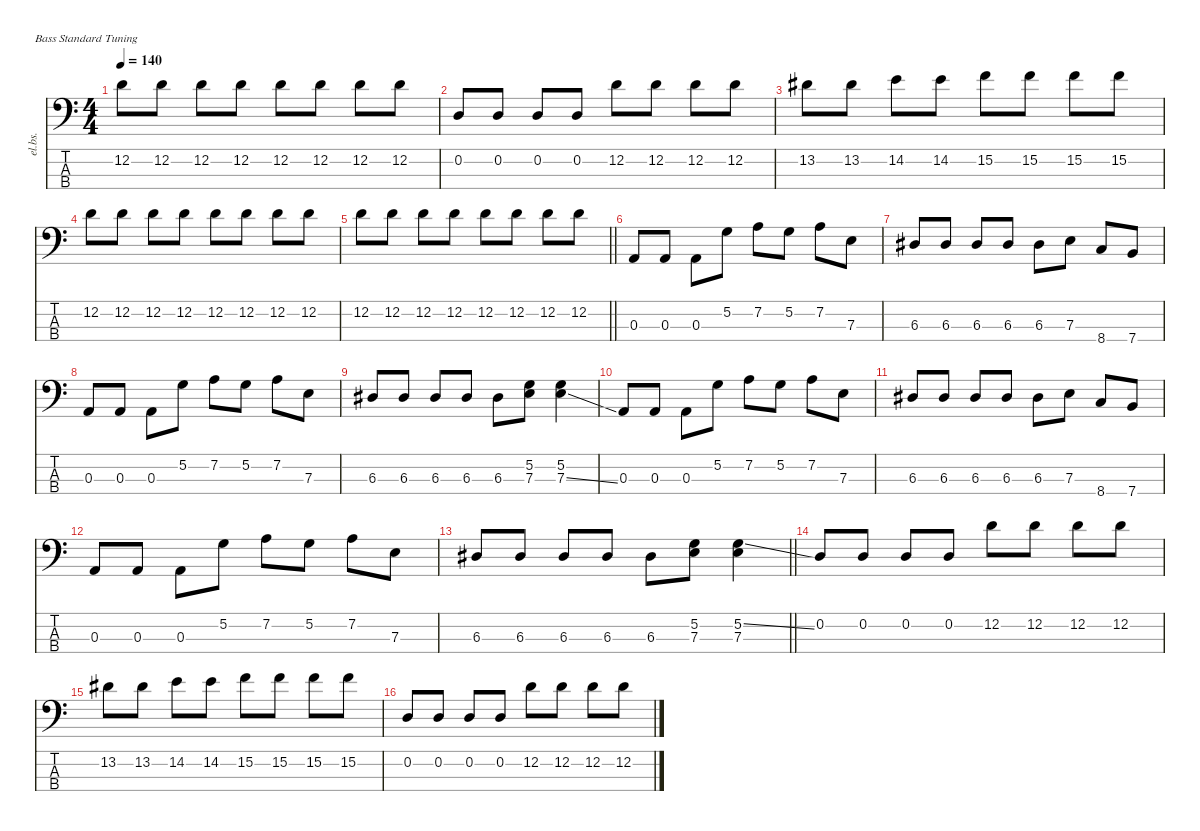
\defaultSystemsLayout 4
\hideDynamics
\bracketExtendMode nobrackets
\otherSystemsTrackNameOrientation horizontal
\track ("Bassgtr." "el.bs.") {defaultSystemsLayout 8 instrument electricbasspick}
\staff {score tabs}
\tuning (G2 D2 A1 E1)
\ts (4 4)
\tempo 140
\clef f4
\ks c
12.2.8{dy f beam Down} 12.2.8{beam Down} 12.2.8{beam Down} 12.2.8{beam Down} 12.2.8{beam Down} 12.2.8{beam Down} 12.2.8{beam Down} 12.2.8{beam Down} |
0.2.8{beam Up} 0.2.8{beam Up} 0.2.8{beam Up} 0.2.8{beam Up} 12.2.8{beam Down} 12.2.8{beam Down} 12.2.8{beam Down} 12.2.8{beam Down} |
13.2{acc #}.8{beam Down} 13.2{acc #}.8{beam Down} 14.2.8{beam Down} 14.2.8{beam Down} 15.2.8{beam Down} 15.2.8{beam Down} 15.2.8{beam Down} 15.2.8{beam Down} |
12.2.8{beam Down} 12.2.8{beam Down} 12.2.8{beam Down} 12.2.8{beam Down} 12.2.8{beam Down} 12.2.8{beam Down} 12.2.8{beam Down} 12.2.8{beam Down} |
\barLineRight lightlight
12.2.8{beam Down} 12.2.8{beam Down} 12.2.8{beam Down} 12.2.8{beam Down} 12.2.8{beam Down} 12.2.8{beam Down} 12.2.8{beam Down} 12.2.8{beam Down} |
0.3.8{beam Up} 0.3.8{beam Up} 0.3.8{beam Down} 5.2.8{beam Down} 7.2.8{beam Down} 5.2.8{beam Down} 7.2.8{beam Down} 7.3.8{beam Down} |
6.3{acc #}.8{beam Up} 6.3{acc #}.8{beam Up} 6.3{acc #}.8{beam Up} 6.3{acc #}.8{beam Up} 6.3{acc #}.8{beam Down} 7.3.8{beam Down} 8.4.8{beam Up} 7.4.8{beam Up} |
0.3.8{beam Up} 0.3.8{beam Up} 0.3.8{beam Down} 5.2.8{beam Down} 7.2.8{beam Down} 5.2.8{beam Down} 7.2.8{beam Down} 7.3.8{beam Down} |
6.3{acc #}.8{beam Up} 6.3{acc #}.8{beam Up} 6.3{acc #}.8{beam Up} 6.3{acc #}.8{beam Up} 6.3{acc #}.8{beam Down} (5.2 7.3).8{beam Down} (5.2 7.3{ss}).4{beam Down} |
0.3.8{beam Up} 0.3.8{beam Up} 0.3.8{beam Down} 5.2.8{beam Down} 7.2.8{beam Down} 5.2.8{beam Down} 7.2.8{beam Down} 7.3.8{beam Down} |
6.3{acc #}.8{beam Up} 6.3{acc #}.8{beam Up} 6.3{acc #}.8{beam Up} 6.3{acc #}.8{beam Up} 6.3{acc #}.8{beam Down} 7.3.8{beam Down} 8.4.8{beam Up} 7.4.8{beam Up} |
0.3.8{beam Up} 0.3.8{beam Up} 0.3.8{beam Down} 5.2.8{beam Down} 7.2.8{beam Down} 5.2.8{beam Down} 7.2.8{beam Down} 7.3.8{beam Down} |
\barLineRight lightlight
6.3{acc #}.8{beam Up} 6.3{acc #}.8{beam Up} 6.3{acc #}.8{beam Up} 6.3{acc #}.8{beam Up} 6.3{acc #}.8{beam Down} (5.2 7.3).8{beam Down} (5.2{ss} 7.3).4{beam Down} |
0.2.8{beam Up} 0.2.8{beam Up} 0.2.8{beam Up} 0.2.8{beam Up} 12.2.8{beam Down} 12.2.8{beam Down} 12.2.8{beam Down} 12.2.8{beam Down} |
13.2{acc #}.8{beam Down} 13.2{acc #}.8{beam Down} 14.2.8{beam Down} 14.2.8{beam Down} 15.2.8{beam Down} 15.2.8{beam Down} 15.2.8{beam Down} 15.2.8{beam Down} |
0.2.8{beam Up} 0.2.8{beam Up} 0.2.8{beam Up} 0.2.8{beam Up} 12.2.8{beam Down} 12.2.8{beam Down} 12.2.8{beam Down} 12.2.8{beam Down}
